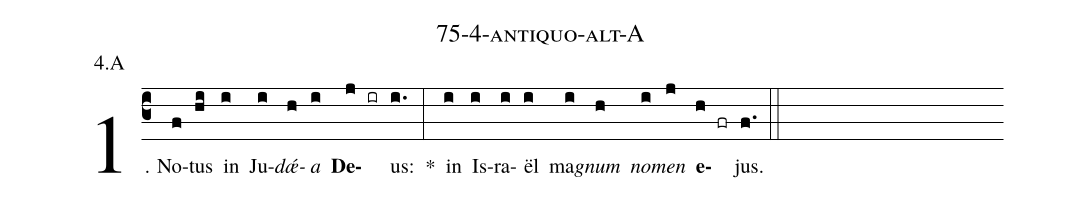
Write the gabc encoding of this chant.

name: 75-4-antiquo-alt-A;
annotation: 4.A;
%%
(c3)1. No(f)tus(hi) in(i) Ju(i)<i>dǽ</i>(h)<i>a</i>(i) <b>De</b>(j ir)us:(i.) *(:) in(i) Is(i)ra(i)ël(i) ma(i)<i>gnum</i>(h) <i>no</i>(i)<i>men</i>(j) <b>e</b>(h fr)jus.(f.) (::)
